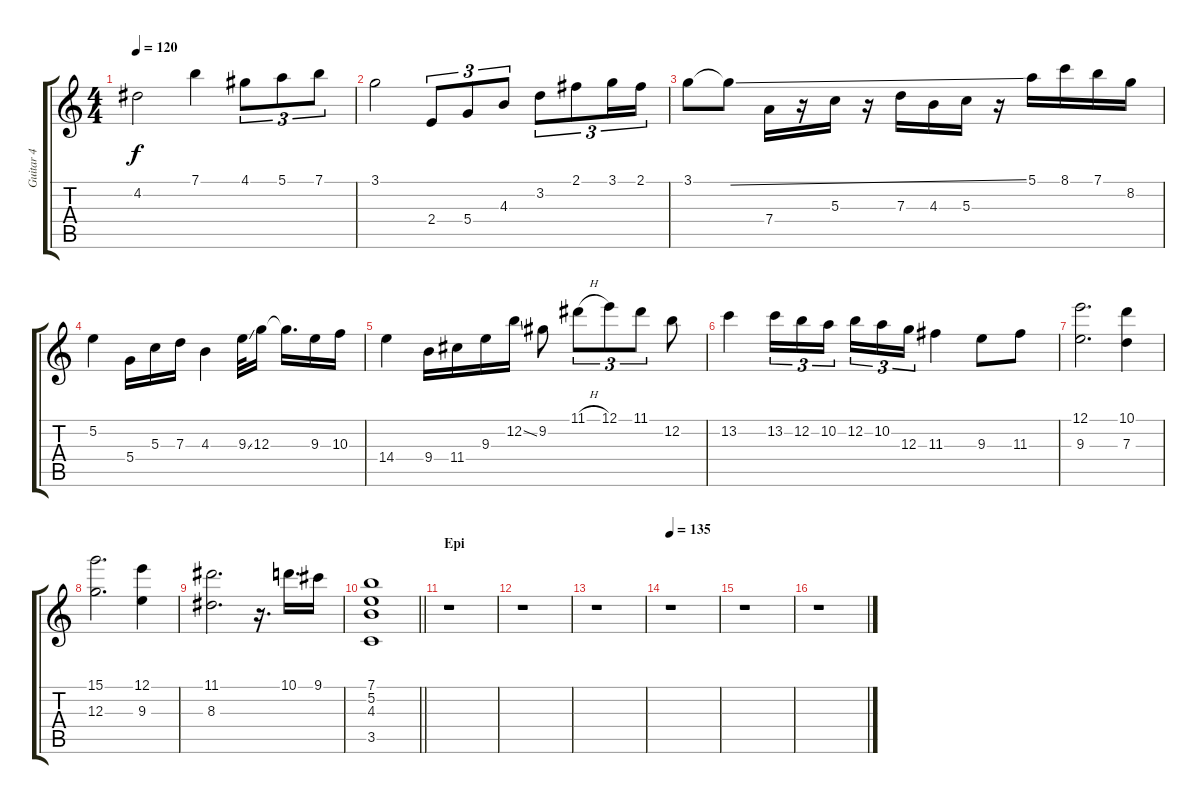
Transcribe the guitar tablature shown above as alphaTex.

\track ("Guitar 4" "Guitar 4") {instrument acousticguitarsteel}
\staff {score tabs}
\tuning (E4 B3 G3 D3 A2 E2) {hide}
\ts (4 4)
\tempo 120
\clef g2
\ks c
4.2.2{dy f} 7.1.4 4.1.8{tu (3 2)} 5.1.8{tu (3 2)} 7.1.8{tu (3 2)} |
3.1.2 2.4.8{tu (3 2)} 5.4.8{tu (3 2)} 4.3.8{tu (3 2)} 3.2.8{tu (3 2)} 2.1.8{tu (3 2)} 3.1.16{tu (3 2)} 2.1.16{tu (3 2)} |
3.1.8 3.1{ss t}.8 7.4.16 r.16 5.3.16 r.16 7.3.16 4.3.16 5.3.16 r.16 5.1.16 8.1.16 7.1.16 8.2.16 |
5.2.4 5.4.16 5.3.16 7.3.16 4.3.4 9.3{ss}.32 12.3.16 12.3{t}.16{d} 9.3.16 10.3.16 |
14.4.4 9.4.16 11.4.16 9.3.16 12.2{ss}.16 9.2.8 11.1{h}.8{tu (3 2)} 12.1.8{tu (3 2)} 11.1.8{tu (3 2)} 12.2.8 |
13.2.4 13.2.16{tu (3 2)} 12.2.16{tu (3 2)} 10.2.16{tu (3 2) beam splitsecondary} 12.2.16{tu (3 2)} 10.2.16{tu (3 2)} 12.3.16{tu (3 2)} 11.3.4 9.3.8 11.3.8 |
(12.1 9.3).2{d} (10.1 7.3).4 |
(15.1 12.3).2{d} (12.1 9.3).4 |
(11.1 8.3).2{d} r.16{d} 10.1.16{d} 9.1.16 |
\barLineRight lightlight
(7.1 5.2 4.3 3.5).1 |
\section ("" "Epi")
r.1 |
r.1 |
r.1 |
\tempo 135
r.1 |
r.1 |
r.1
